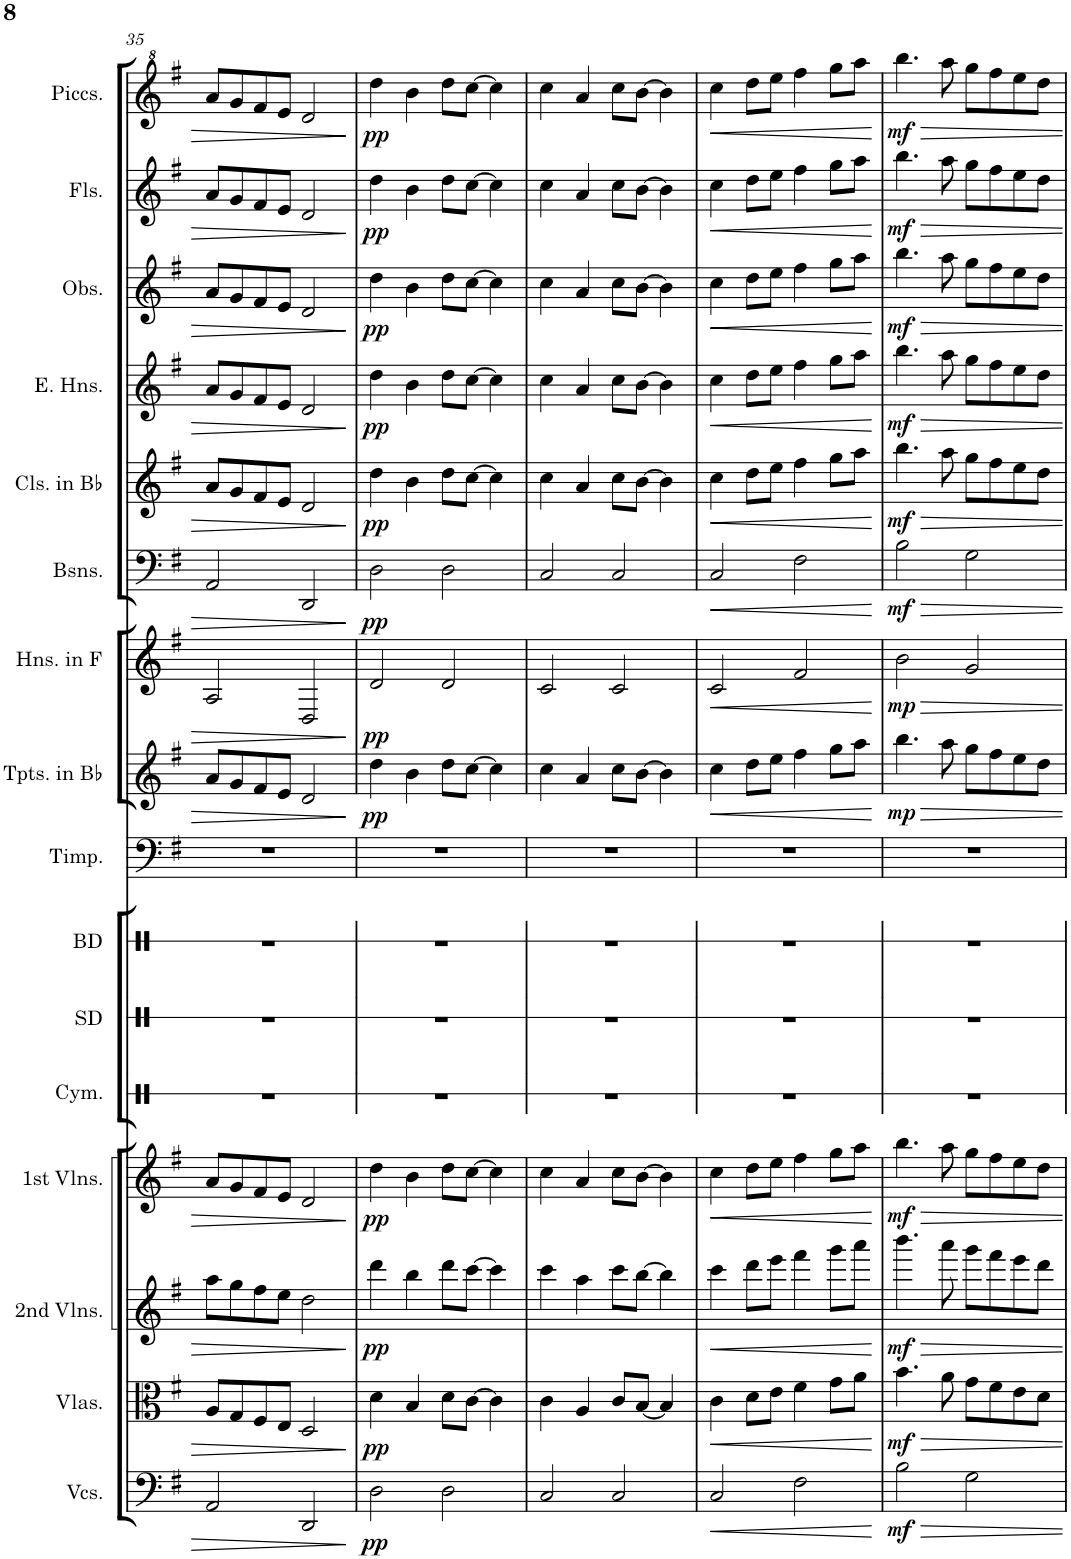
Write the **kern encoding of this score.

**kern	**dynam	**kern	**dynam	**kern	**dynam	**kern	**dynam	**kern	**kern	**kern	**kern	**kern	**dynam	**kern	**dynam	**kern	**dynam	**kern	**dynam	**kern	**dynam	**kern	**dynam	**kern	**dynam	**kern	**dynam
*part16	*part16	*part15	*part15	*part14	*part14	*part13	*part13	*part12	*part11	*part10	*part9	*part8	*part8	*part7	*part7	*part6	*part6	*part5	*part5	*part4	*part4	*part3	*part3	*part2	*part2	*part1	*part1
*staff16	*staff16	*staff15	*staff15	*staff14	*staff14	*staff13	*staff13	*staff12	*staff11	*staff10	*staff9	*staff8	*staff8	*staff7	*staff7	*staff6	*staff6	*staff5	*staff5	*staff4	*staff4	*staff3	*staff3	*staff2	*staff2	*staff1	*staff1
*I"Violoncellos	*	*I"Violas	*	*I"2nd Violins	*	*I"1st Violins	*	*I"Cymbals	*I"Snare Drum	*I"Bass Drum	*I"Timpani	*I"Trumpets in Bb	*	*I"Horns in F	*	*I"Bassoons	*	*I"Clarinets in Bb	*	*I"English Horns	*	*I"Oboes	*	*I"Flutes	*	*I"Piccolos	*
*I'Vcs.	*	*I'Vlas.	*	*I'2nd Vlns.	*	*I'1st Vlns.	*	*I'Cym.	*I'SD	*I'BD	*I'Timp.	*I'Tpts. in Bb	*	*I'Hns. in F	*	*I'Bsns.	*	*I'Cls. in Bb	*	*I'E. Hns.	*	*I'Obs.	*	*I'Fls.	*	*I'Piccs.	*
!!LO:PB:g=z
*clefF4	*	*clefC3	*	*clefG2	*	*clefG2	*	*clefX	*clefX	*clefX	*clefF4	*clefG2	*	*clefG2	*	*clefF4	*	*clefG2	*	*clefG2	*	*clefG2	*	*clefG2	*	*clefG^2	*
*	*	*	*	*	*	*	*	*	*	*	*	*Trd1c2	*	*Trd4c7	*	*	*	*Trd1c2	*	*Trd4c7	*	*	*	*	*	*Trd-7c-12	*
*k[f#]	*	*k[f#]	*	*k[f#]	*	*k[f#]	*	*k[]	*k[]	*k[]	*k[f#]	*k[f#]	*	*k[f#]	*	*k[f#]	*	*k[f#]	*	*k[f#]	*	*k[f#]	*	*k[f#]	*	*k[f#]	*
*M4/4	*	*M4/4	*	*M4/4	*	*M4/4	*	*M4/4	*M4/4	*M4/4	*M4/4	*M4/4	*	*M4/4	*	*M4/4	*	*M4/4	*	*M4/4	*	*M4/4	*	*M4/4	*	*M4/4	*
*met(c)	*	*met(c)	*	*met(c)	*	*met(c)	*	*met(c)	*met(c)	*met(c)	*met(c)	*met(c)	*	*met(c)	*	*met(c)	*	*met(c)	*	*met(c)	*	*met(c)	*	*met(c)	*	*met(c)	*
=35	=35	=35	=35	=35	=35	=35	=35	=35	=35	=35	=35	=35	=35	=35	=35	=35	=35	=35	=35	=35	=35	=35	=35	=35	=35	=35	=35
2AA/	.	8A/L	.	8aa\L	.	8a/L	.	1r	1r	1r	1r	8a/L	.	2A/	.	2AA/	.	8a/L	.	8a/L	.	8a/L	.	8a/L	.	8aa/L	.
.	.	8G/	.	8gg\	.	8g/	.	.	.	.	.	8g/	.	.	.	.	.	8g/	.	8g/	.	8g/	.	8g/	.	8gg/	.
.	.	8F#/	.	8ff#\	.	8f#/	.	.	.	.	.	8f#/	.	.	.	.	.	8f#/	.	8f#/	.	8f#/	.	8f#/	.	8ff#/	.
.	.	8E/J	.	8ee\J	.	8e/J	.	.	.	.	.	8e/J	.	.	.	.	.	8e/J	.	8e/J	.	8e/J	.	8e/J	.	8ee/J	.
2DD/	.	2D/	.	2dd\	.	2d/	.	.	.	.	.	2d/	.	2D/	.	2DD/	.	2d/	.	2d/	.	2d/	.	2d/	.	2dd/	.
=36	=36	=36	=36	=36	=36	=36	=36	=36	=36	=36	=36	=36	=36	=36	=36	=36	=36	=36	=36	=36	=36	=36	=36	=36	=36	=36	=36
!	!LO:DY:b	!	!LO:DY:b	!	!LO:DY:b	!	!LO:DY:b	!	!	!	!	!	!LO:DY:b	!	!LO:DY:b	!	!LO:DY:b	!	!LO:DY:b	!	!LO:DY:b	!	!LO:DY:b	!	!LO:DY:b	!	!LO:DY:b
2D\	pp	4d\	pp	4ddd\	pp	4dd\	pp	1r	1r	1r	1r	4dd\	pp	2d/	pp	2D\	pp	4dd\	pp	4dd\	pp	4dd\	pp	4dd\	pp	4ddd\	pp
.	.	4B/	.	4bb\	.	4b\	.	.	.	.	.	4b\	.	.	.	.	.	4b\	.	4b\	.	4b\	.	4b\	.	4bb\	.
2D\	.	8d\L	.	8ddd\L	.	8dd\L	.	.	.	.	.	8dd\L	.	2d/	.	2D\	.	8dd\L	.	8dd\L	.	8dd\L	.	8dd\L	.	8ddd\L	.
.	.	[8c\J	.	[8ccc\J	.	[8cc\J	.	.	.	.	.	[8cc\J	.	.	.	.	.	[8cc\J	.	[8cc\J	.	[8cc\J	.	[8cc\J	.	[8ccc\J	.
.	.	4c\]	.	4ccc\]	.	4cc\]	.	.	.	.	.	4cc\]	.	.	.	.	.	4cc\]	.	4cc\]	.	4cc\]	.	4cc\]	.	4ccc\]	.
=37	=37	=37	=37	=37	=37	=37	=37	=37	=37	=37	=37	=37	=37	=37	=37	=37	=37	=37	=37	=37	=37	=37	=37	=37	=37	=37	=37
2C/	.	4c\	.	4ccc\	.	4cc\	.	1r	1r	1r	1r	4cc\	.	2c/	.	2C/	.	4cc\	.	4cc\	.	4cc\	.	4cc\	.	4ccc\	.
.	.	4A/	.	4aa\	.	4a/	.	.	.	.	.	4a/	.	.	.	.	.	4a/	.	4a/	.	4a/	.	4a/	.	4aa/	.
2C/	.	8c/L	.	8ccc\L	.	8cc\L	.	.	.	.	.	8cc\L	.	2c/	.	2C/	.	8cc\L	.	8cc\L	.	8cc\L	.	8cc\L	.	8ccc\L	.
.	.	[8B/J	.	[8bb\J	.	[8b\J	.	.	.	.	.	[8b\J	.	.	.	.	.	[8b\J	.	[8b\J	.	[8b\J	.	[8b\J	.	[8bb\J	.
.	.	4B/]	.	4bb\]	.	4b\]	.	.	.	.	.	4b\]	.	.	.	.	.	4b\]	.	4b\]	.	4b\]	.	4b\]	.	4bb\]	.
=38	=38	=38	=38	=38	=38	=38	=38	=38	=38	=38	=38	=38	=38	=38	=38	=38	=38	=38	=38	=38	=38	=38	=38	=38	=38	=38	=38
!	!LO:HP:b	!	!LO:HP:b	!	!LO:HP:b	!	!LO:HP:b	!	!	!	!	!	!LO:HP:b	!	!LO:HP:b	!	!LO:HP:b	!	!LO:HP:b	!	!LO:HP:b	!	!LO:HP:b	!	!LO:HP:b	!	!LO:HP:b
2C/	<	4c\	<	4ccc\	<	4cc\	<	1r	1r	1r	1r	4cc\	<	2c/	<	2C/	<	4cc\	<	4cc\	<	4cc\	<	4cc\	<	4ccc\	<
.	.	8d\L	.	8ddd\L	.	8dd\L	.	.	.	.	.	8dd\L	.	.	.	.	.	8dd\L	.	8dd\L	.	8dd\L	.	8dd\L	.	8ddd\L	.
.	.	8e\J	.	8eee\J	.	8ee\J	.	.	.	.	.	8ee\J	.	.	.	.	.	8ee\J	.	8ee\J	.	8ee\J	.	8ee\J	.	8eee\J	.
2F#\	.	4f#\	.	4fff#\	.	4ff#\	.	.	.	.	.	4ff#\	.	2f#/	.	2F#\	.	4ff#\	.	4ff#\	.	4ff#\	.	4ff#\	.	4fff#\	.
.	.	8g\L	.	8ggg\L	.	8gg\L	.	.	.	.	.	8gg\L	.	.	.	.	.	8gg\L	.	8gg\L	.	8gg\L	.	8gg\L	.	8ggg\L	.
.	.	8a\J	.	8aaa\J	.	8aa\J	.	.	.	.	.	8aa\J	.	.	.	.	.	8aa\J	.	8aa\J	.	8aa\J	.	8aa\J	.	8aaa\J	.
.	[	.	[	.	[	.	[	.	.	.	.	.	[	.	[	.	[	.	[	.	[	.	[	.	[	.	[
=39	=39	=39	=39	=39	=39	=39	=39	=39	=39	=39	=39	=39	=39	=39	=39	=39	=39	=39	=39	=39	=39	=39	=39	=39	=39	=39	=39
!	!LO:DY:b	!	!LO:DY:b	!	!LO:DY:b	!	!LO:DY:b	!	!	!	!	!	!LO:DY:b	!	!LO:DY:b	!	!LO:DY:b	!	!LO:DY:b	!	!LO:DY:b	!	!LO:DY:b	!	!LO:DY:b	!	!LO:DY:b
2B\	mf	4.b\	mf	4.bbb\	mf	4.bb\	mf	1r	1r	1r	1r	4.bb\	mp	2b\	mp	2B\	mf	4.bb\	mf	4.bb\	mf	4.bb\	mf	4.bb\	mf	4.bbb\	mf
.	.	8a\	.	8aaa\	.	8aa\	.	.	.	.	.	8aa\	.	.	.	.	.	8aa\	.	8aa\	.	8aa\	.	8aa\	.	8aaa\	.
2G\	.	8g\L	.	8ggg\L	.	8gg\L	.	.	.	.	.	8gg\L	.	2g/	.	2G\	.	8gg\L	.	8gg\L	.	8gg\L	.	8gg\L	.	8ggg\L	.
.	.	8f#\	.	8fff#\	.	8ff#\	.	.	.	.	.	8ff#\	.	.	.	.	.	8ff#\	.	8ff#\	.	8ff#\	.	8ff#\	.	8fff#\	.
.	.	8e\	.	8eee\	.	8ee\	.	.	.	.	.	8ee\	.	.	.	.	.	8ee\	.	8ee\	.	8ee\	.	8ee\	.	8eee\	.
.	.	8d\J	.	8ddd\J	.	8dd\J	.	.	.	.	.	8dd\J	.	.	.	.	.	8dd\J	.	8dd\J	.	8dd\J	.	8dd\J	.	8ddd\J	.
=	=	=	=	=	=	=	=	=	=	=	=	=	=	=	=	=	=	=	=	=	=	=	=	=	=	=	=
*-	*-	*-	*-	*-	*-	*-	*-	*-	*-	*-	*-	*-	*-	*-	*-	*-	*-	*-	*-	*-	*-	*-	*-	*-	*-	*-	*-
